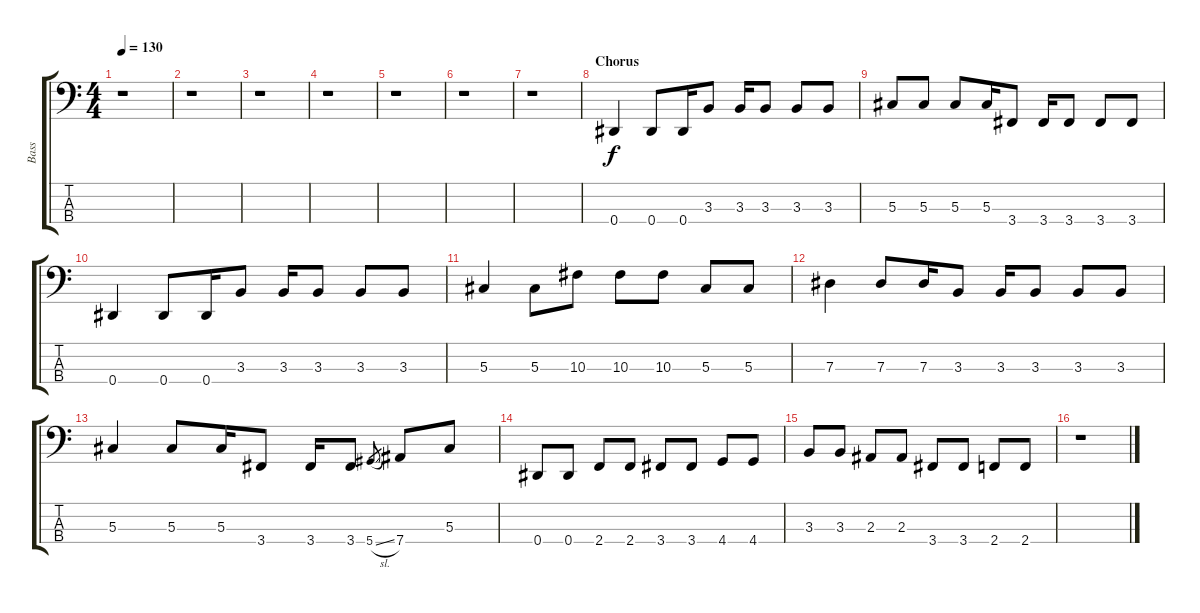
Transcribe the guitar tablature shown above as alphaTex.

\track ("Bass" "Bass") {instrument electricbassfinger}
\staff {score tabs}
\tuning (Gb2 Db2 Ab1 Eb1) {hide}
\ts (4 4)
\tempo 130
\clef f4
\ks c
r.1{dy f} |
r.1 |
r.1 |
r.1 |
r.1 |
r.1 |
r.1 |
\section ("" "Chorus")
0.4.4 0.4.8 0.4.16 3.3.8 3.3.16 3.3.8 3.3.8 3.3.8 |
5.3.8 5.3.8 5.3.8 5.3.16 3.4.8 3.4.16 3.4.8 3.4.8 3.4.8 |
0.4.4 0.4.8 0.4.16 3.3.8 3.3.16 3.3.8 3.3.8 3.3.8 |
5.3.4 5.3.8 10.3.8 10.3.8 10.3.8 5.3.8 5.3.8 |
7.3.4 7.3.8 7.3.16 3.3.8 3.3.16 3.3.8 3.3.8 3.3.8 |
5.3.4 5.3.8 5.3.16 3.4.8 3.4.16 3.4.8 5.4{sl}.8{gr} 7.4.8 5.3.8 |
0.4.8 0.4.8 2.4.8 2.4.8 3.4.8 3.4.8 4.4.8 4.4.8 |
3.3.8 3.3.8 2.3.8 2.3.8 3.4.8 3.4.8 2.4.8 2.4.8 |
r.1
